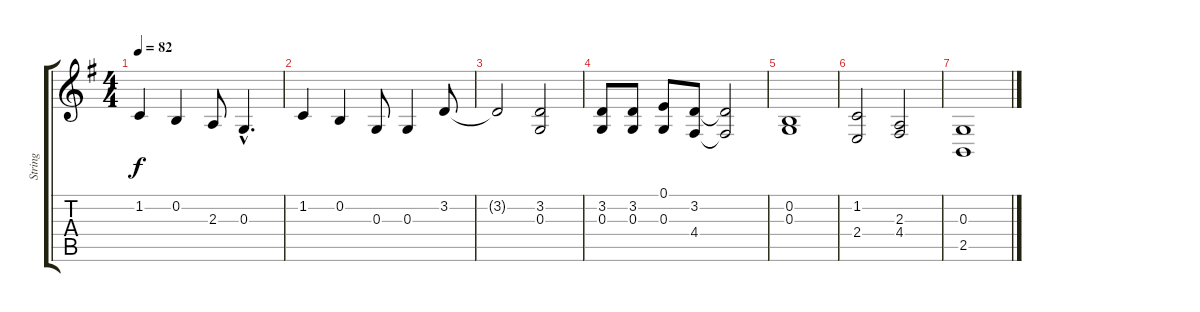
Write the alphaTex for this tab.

\track ("String" "String") {instrument stringensemble1}
\staff {score tabs}
\tuning (E4 B3 G3 D3 A2 E2) {hide}
\ts (4 4)
\tempo 82
\clef g2
\ks g
1.2.4{dy f} 0.2.4 2.3.8 0.3{hac}.4{d} |
1.2.4 0.2.4 0.3.8 0.3.4 3.2.8 |
3.2{t}.2 (3.2 0.3).2 |
(3.2 0.3).8 (3.2 0.3).8 (0.1 0.3).8 (3.2 4.4).8 (3.2{t} 4.4{t}).2 |
(0.2 0.3).1 |
(1.2 2.4).2 (2.3 4.4).2 |
(0.3 2.5).1
